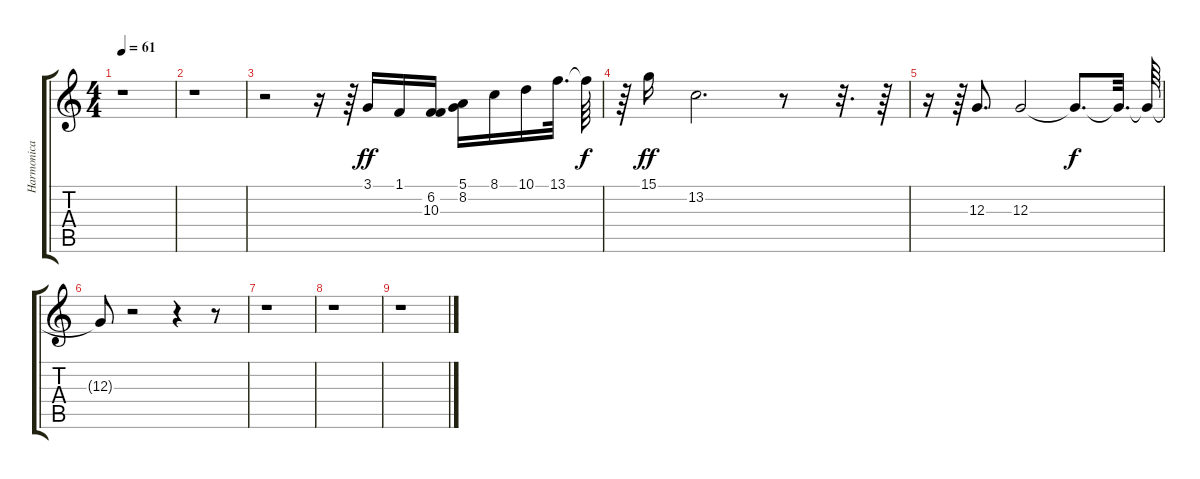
\track ("Harmonica solo 14" "Harmonica ") {instrument harmonica}
\staff {score tabs}
\tuning (E4 B3 G3 D3 A2 E2) {hide}
\ts (4 4)
\tempo 61
\clef g2
\ks c
r.1{dy f} |
r.1 |
r.2 r.16 r.64 3.1.16{dy ff} 1.1.16 (6.2 10.3).16 (5.1 8.2).16 8.1.16 10.1.16 13.1.32{d} 13.1{t}.64{dy f} |
r.64 15.1.16{dy ff} 13.2.2{d} r.8 r.32{d} r.64 |
r.16 r.64 12.3.8{d} 12.3.2 12.3{t}.8{d dy f} 12.3{t}.32{d} 12.3{t}.64 |
12.3{t}.8 r.2 r.4 r.8 |
r.1 |
r.1 |
r.1
